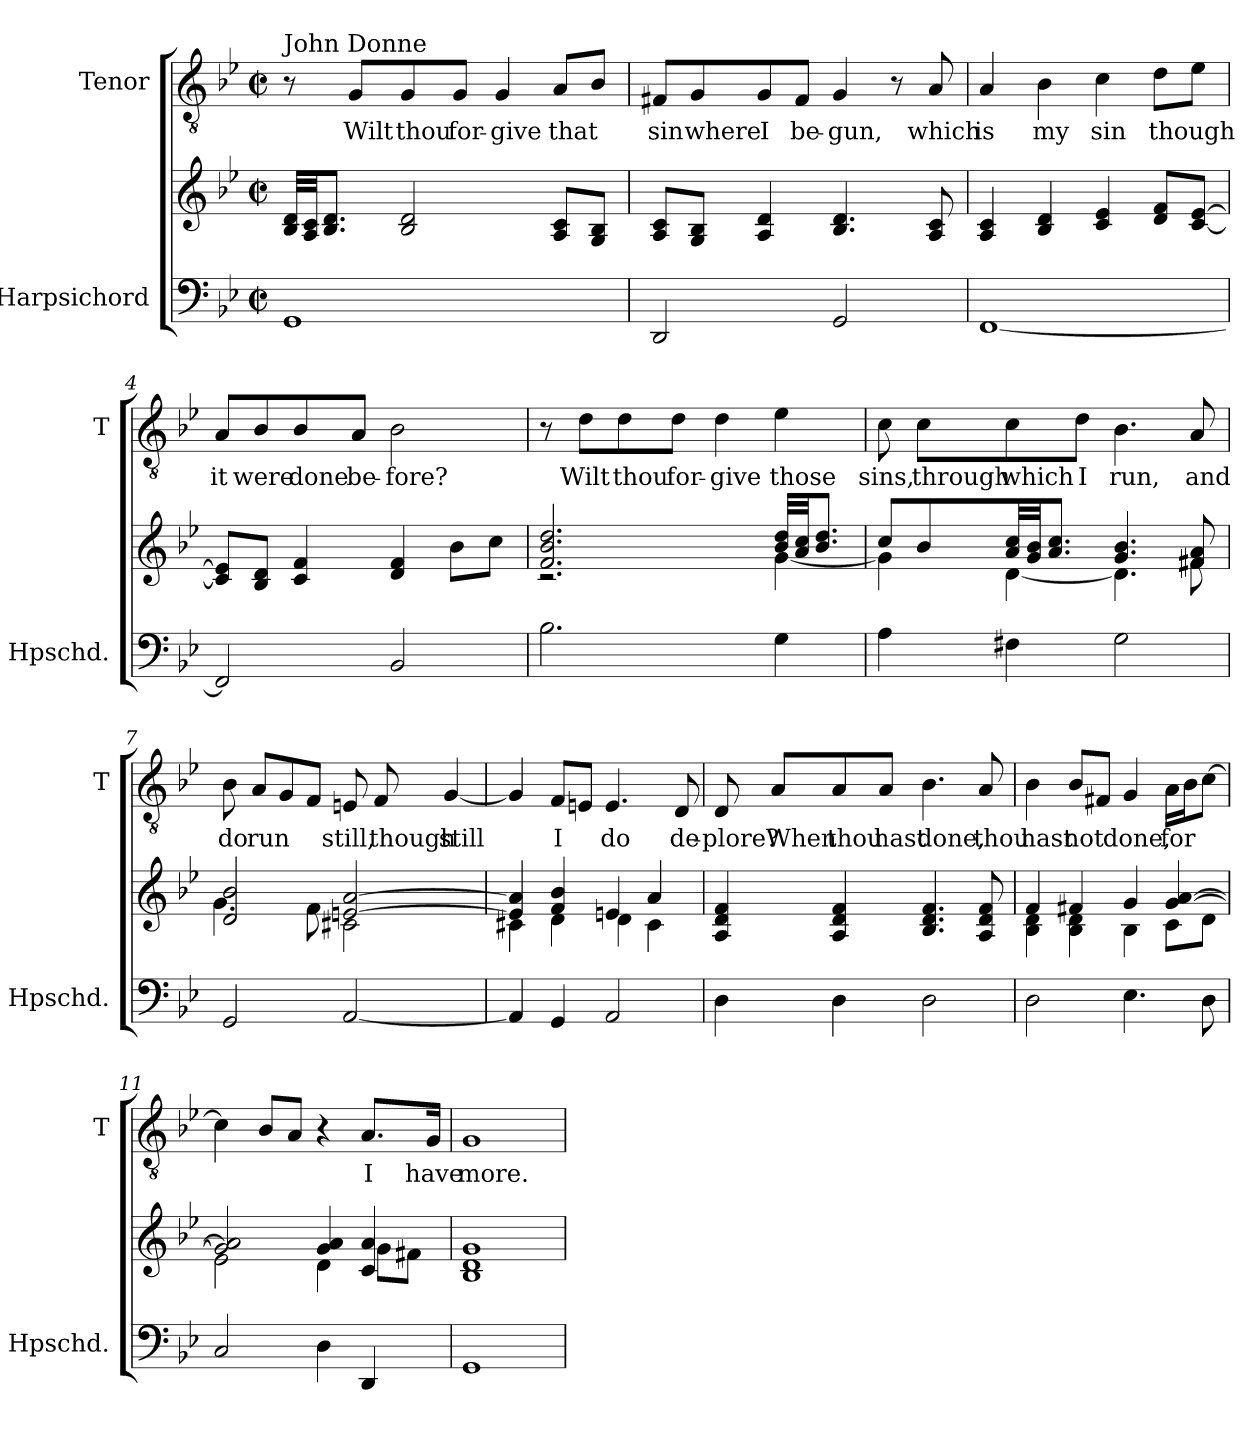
**kern	**kern	**kern	**text
*part2	*part2	*part1	*part1
*staff3	*staff2	*staff1	*staff1
*I"Harpsichord	*	*I"Tenor	*
*I'Hpschd.	*	*I'T	*
*clefF4	*clefG2	*clefGv2	*
*k[b-e-]	*k[b-e-]	*k[b-e-]	*
*B-:	*B-:	*B-:	*
*M2/2	*M2/2	*M2/2	*
*met(c|)	*met(c|)	*met(c|)	*
=1	=1	=1	=1
!	!	!LO:TX:a:t=John Donne	!
1GG	32B-/ 32d/LLL	8r	.
.	32A/ 32c/JJ	.	.
.	8.B-/ 8.d/J	.	.
!	!	!	!LO:LY:b
.	.	8G/L	Wilt
!	!	!	!LO:LY:b
.	2B-/ 2d/	8G/	thou
!	!	!	!LO:LY:b
.	.	8G/J	for-
!	!	!	!LO:LY:b
.	.	4G/	-give
!	!	!	!LO:LY:b
.	8A/ 8c/L	8A/L	that
.	8G/ 8B-/J	8B-/J	.
=2	=2	=2	=2
!	!	!	!LO:LY:b
2DD/	8A/ 8c/L	8F#X/L	sin
!	!	!	!LO:LY:b
.	8G/ 8B-/J	8G/	where
!	!	!	!LO:LY:b
.	4A/ 4d/	8G/	I
!	!	!	!LO:LY:b
.	.	8F#/J	be-
!	!	!	!LO:LY:b
2GG/	4.B-/ 4.d/	4G/	-gun,
.	.	8r	.
!	!	!	!LO:LY:b
.	8A/ 8c/	8A/	which
=3	=3	=3	=3
!	!	!	!LO:LY:b
[1FF	4A/ 4c/	4A/	is
!	!	!	!LO:LY:b
.	4B-/ 4d/	4B-\	my
!	!	!	!LO:LY:b
.	4c/ 4e-/	4c\	sin
!	!	!	!LO:LY:b
.	8d/ 8f/L	8d\L	though
.	[8c/ [8e-/J	8e-\J	.
!!LO:LB:g=z
=4	=4	=4	=4
!	!	!	!LO:LY:b
2FF/]	8c/] 8e-/]L	8A/L	it
!	!	!	!LO:LY:b
.	8B-/ 8d/J	8B-/	were
!	!	!	!LO:LY:b
.	4c/ 4f/	8B-/	done
!	!	!	!LO:LY:b
.	.	8A/J	be-
!	!	!	!LO:LY:b
2BB-/	4d/ 4f/	2B-\	-fore?
.	8b-\L	.	.
.	8cc\J	.	.
=5	=5	=5	=5
*	*^	*	*
2.B-\	2.f/ 2.b-/ 2.dd/	2.rc	8r	.
!	!	!	!	!LO:LY:b
.	.	.	8d\L	Wilt
!	!	!	!	!LO:LY:b
.	.	.	8d\	thou
!	!	!	!	!LO:LY:b
.	.	.	8d\J	for-
!	!	!	!	!LO:LY:b
.	.	.	4d\	-give
!	!	!	!	!LO:LY:b
4G\	32b-/ 32dd/LLL	[<4g\	4e-\	those
.	32a/ 32cc/JJ	.	.	.
.	8.b-/ 8.dd/J	.	.	.
=6	=6	=6	=6	=6
!	!	!	!	!LO:LY:b
4A\	8cc/L	4g\]	8c\	sins,
!	!	!	!	!LO:LY:b
.	8b-/	.	8c\L	through
!	!	!	!	!LO:LY:b
4F#X\	32a/ 32cc/LL	[<4d\	8c\	which
.	32g/ 32b-/JJ	.	.	.
.	8.a/ 8.cc/J	.	.	.
!	!	!	!	!LO:LY:b
.	.	.	8d\J	I
!	!	!	!	!LO:LY:b
2G\	4.g/ 4.b-/	4.d\]	4.B-\	run,
!	!	!	!	!LO:LY:b
.	8f#X/ 8a/	8f#X\	8A/	and
!!LO:LB:g=z
=7	=7	=7	=7	=7
!	!	!	!	!LO:LY:b
2GG/	2d/ 2b-/	4.g\	8B-\	do
!	!	!	!	!LO:LY:b
.	.	.	8A/L	run
.	.	.	8G/	.
.	.	8f\	8F/J	.
!	!	!	!	!LO:LY:b
[2AA/	[>2en/ [>2a/	2c#X\	8En/	still,
!	!	!	!	!LO:LY:b
.	.	.	8F/	though
!	!	!	!	!LO:LY:b
.	.	.	[4G/	still
=8	=8	=8	=8	=8
4AA/]	4e/] 4a/]	4c#X\	4G/]	.
!	!	!	!	!LO:LY:b
4GG/	4f/ 4b-/	4d\	8F/L	I
.	.	.	8En/J	.
!	!	!	!	!LO:LY:b
2AA/	4en/	4d\	4.E/	do
.	4a/	4c#\	.	.
!	!	!	!	!LO:LY:b
.	.	.	8D/	de-
*	*v	*v	*	*
=9	=9	=9	=9
!	!	!	!LO:LY:b
4D\	4A/ 4d/ 4f/	8D/	-plore?
!	!	!	!LO:LY:b
.	.	8A/L	When
!	!	!	!LO:LY:b
4D\	4A/ 4d/ 4f/	8A/	thou
!	!	!	!LO:LY:b
.	.	8A/J	hast
!	!	!	!LO:LY:b
2D\	4.B-/ 4.d/ 4.f/	4.B-\	done,
!	!	!	!LO:LY:b
.	8A/ 8d/ 8f/	8A/	thou
!!LO:PB:g=z
=10	=10	=10	=10
*	*^	*	*
!	!	!	!	!LO:LY:b
2D\	4f/	4B-\ 4d\	4B-\	hast
!	!	!	!	!LO:LY:b
.	4f#X/	4B-\ 4d\	8B-/L	not
.	.	.	8F#X/J	.
!	!	!	!	!LO:LY:b
4.E-\	4g/	4B-\	4G/	done,
!	!	!	!	!LO:LY:b
.	[>4g/ [>4a/	8c\L	16A\LL	for
.	.	.	16B-\J	.
8D\	.	8d\J	[8c\J	.
=11	=11	=11	=11	=11
2C/	2g/] 2a/]	2e-\	4c\]	.
.	.	.	8B-/L	.
.	.	.	8A/J	.
4D\	4g/ 4a/	4d\	4r	.
!	!	!	!	!LO:LY:b
4DD/	4c/ 4a/	8g\L	8.A/L	I
.	.	8f#X\J	.	.
!	!	!	!	!LO:LY:b
.	.	.	16G/Jk	have
=12	=12	=12	=12	=12
!	!	!	!	!LO:LY:b
1GG	1g	1B- 1d	1G	more.
*	*v	*v	*	*
=	=	=	=
*-	*-	*-	*-
